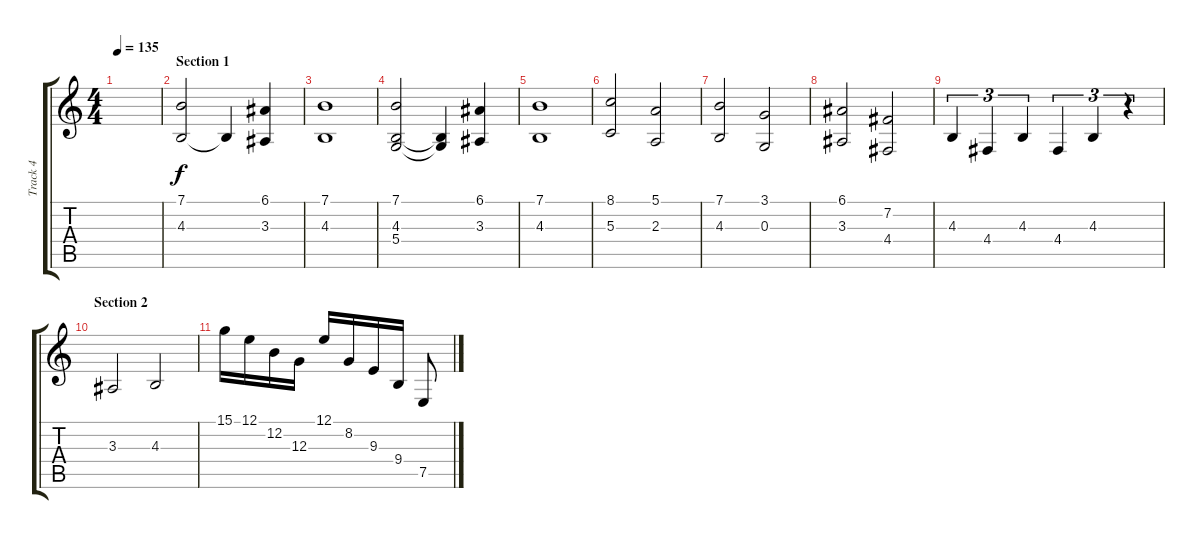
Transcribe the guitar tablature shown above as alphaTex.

\track ("Track 4" "Track 4") {instrument synthstrings2}
\staff {score tabs}
\tuning (E4 B3 G3 D3 A2 E2) {hide}
\ts (4 4)
\tempo 135
\clef g2
\ks c
|
\section ("" "Section 1")
(7.1 4.3).2 4.3{t}.4 (6.1 3.3).4 |
(7.1 4.3).1 |
(7.1 4.3 5.4).2 (4.3{t} 5.4{t}).4 (6.1 3.3).4 |
(7.1 4.3).1 |
(8.1 5.3).2 (5.1 2.3).2 |
(7.1 4.3).2 (3.1 0.3).2 |
(6.1 3.3).2 (7.2 4.4).2 |
4.3.4{tu (3 2)} 4.4.4{tu (3 2)} 4.3.4{tu (3 2)} 4.4.4{tu (3 2)} 4.3.4{tu (3 2)} r.4{tu (3 2)} |
\section ("" "Section 2")
3.3.2 4.3.2 |
15.1.16{volume 16} 12.1.16 12.2.16 12.3.16 12.1.16 8.2.16 9.3.16 9.4.16 7.5.8
